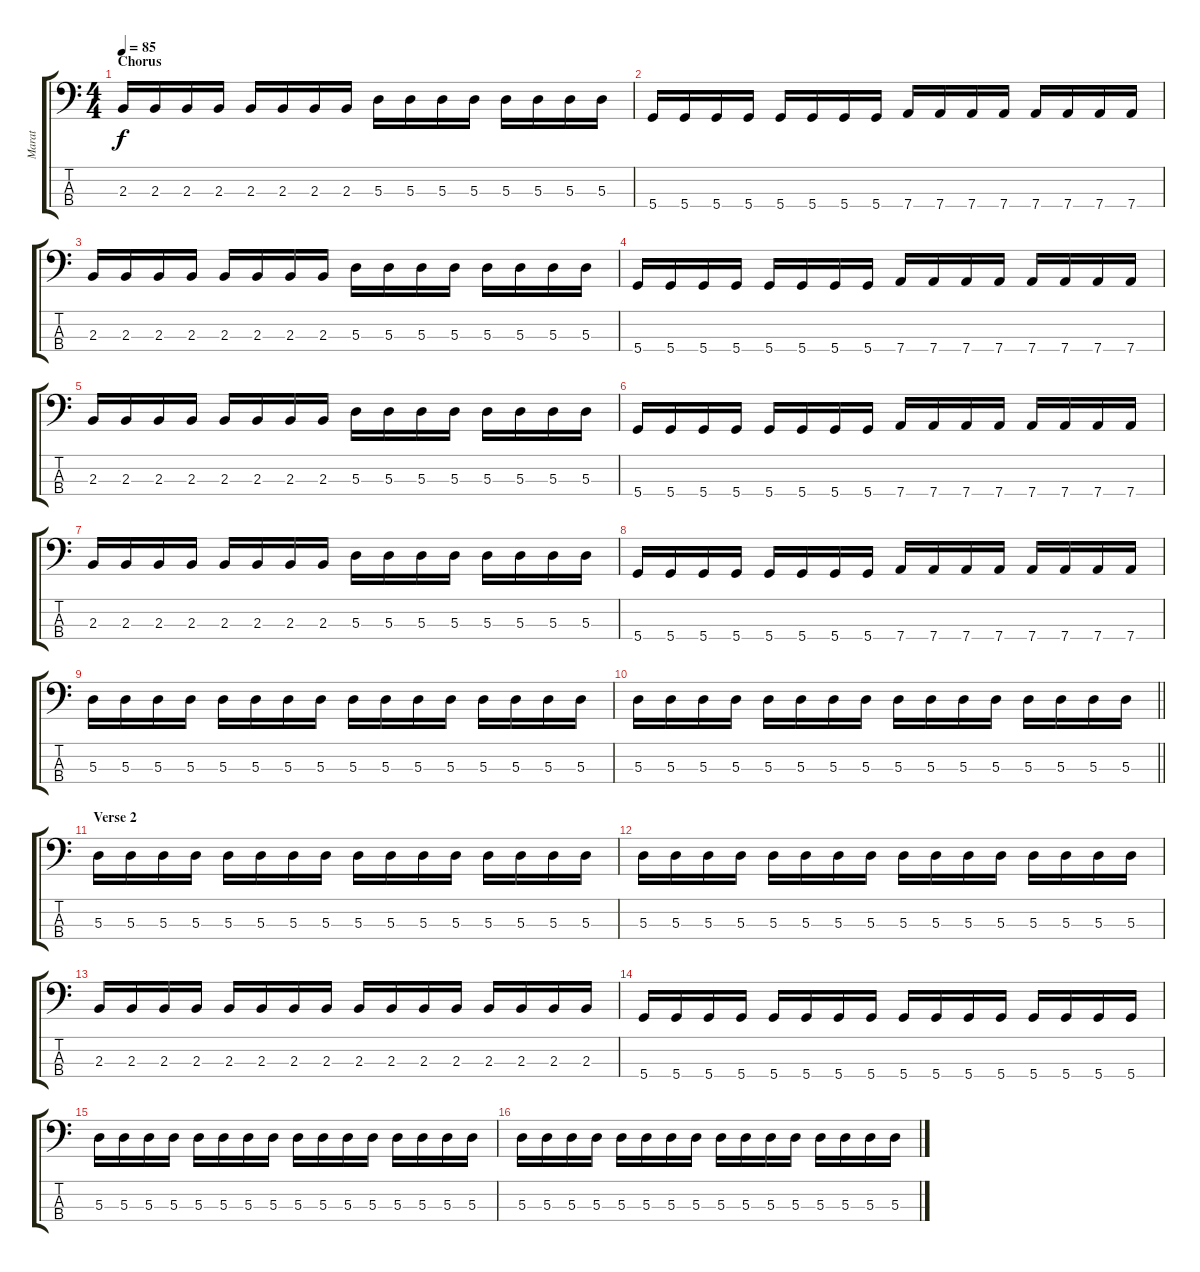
\track ("Marat" "Marat") {instrument electricbassfinger}
\staff {score tabs}
\tuning (G2 D2 A1 D1) {hide}
\ts (4 4)
\section ("" "Chorus")
\tempo 85
\clef f4
\ks c
2.3.16{dy f} 2.3.16 2.3.16 2.3.16 2.3.16 2.3.16 2.3.16 2.3.16 5.3.16 5.3.16 5.3.16 5.3.16 5.3.16 5.3.16 5.3.16 5.3.16 |
5.4.16 5.4.16 5.4.16 5.4.16 5.4.16 5.4.16 5.4.16 5.4.16 7.4.16 7.4.16 7.4.16 7.4.16 7.4.16 7.4.16 7.4.16 7.4.16 |
2.3.16 2.3.16 2.3.16 2.3.16 2.3.16 2.3.16 2.3.16 2.3.16 5.3.16 5.3.16 5.3.16 5.3.16 5.3.16 5.3.16 5.3.16 5.3.16 |
5.4.16 5.4.16 5.4.16 5.4.16 5.4.16 5.4.16 5.4.16 5.4.16 7.4.16 7.4.16 7.4.16 7.4.16 7.4.16 7.4.16 7.4.16 7.4.16 |
2.3.16 2.3.16 2.3.16 2.3.16 2.3.16 2.3.16 2.3.16 2.3.16 5.3.16 5.3.16 5.3.16 5.3.16 5.3.16 5.3.16 5.3.16 5.3.16 |
5.4.16 5.4.16 5.4.16 5.4.16 5.4.16 5.4.16 5.4.16 5.4.16 7.4.16 7.4.16 7.4.16 7.4.16 7.4.16 7.4.16 7.4.16 7.4.16 |
2.3.16 2.3.16 2.3.16 2.3.16 2.3.16 2.3.16 2.3.16 2.3.16 5.3.16 5.3.16 5.3.16 5.3.16 5.3.16 5.3.16 5.3.16 5.3.16 |
5.4.16 5.4.16 5.4.16 5.4.16 5.4.16 5.4.16 5.4.16 5.4.16 7.4.16 7.4.16 7.4.16 7.4.16 7.4.16 7.4.16 7.4.16 7.4.16 |
5.3.16 5.3.16 5.3.16 5.3.16 5.3.16 5.3.16 5.3.16 5.3.16 5.3.16 5.3.16 5.3.16 5.3.16 5.3.16 5.3.16 5.3.16 5.3.16 |
\barLineRight lightlight
5.3.16 5.3.16 5.3.16 5.3.16 5.3.16 5.3.16 5.3.16 5.3.16 5.3.16 5.3.16 5.3.16 5.3.16 5.3.16 5.3.16 5.3.16 5.3.16 |
\section ("" "Verse 2")
5.3.16 5.3.16 5.3.16 5.3.16 5.3.16 5.3.16 5.3.16 5.3.16 5.3.16 5.3.16 5.3.16 5.3.16 5.3.16 5.3.16 5.3.16 5.3.16 |
5.3.16 5.3.16 5.3.16 5.3.16 5.3.16 5.3.16 5.3.16 5.3.16 5.3.16 5.3.16 5.3.16 5.3.16 5.3.16 5.3.16 5.3.16 5.3.16 |
2.3.16 2.3.16 2.3.16 2.3.16 2.3.16 2.3.16 2.3.16 2.3.16 2.3.16 2.3.16 2.3.16 2.3.16 2.3.16 2.3.16 2.3.16 2.3.16 |
5.4.16 5.4.16 5.4.16 5.4.16 5.4.16 5.4.16 5.4.16 5.4.16 5.4.16 5.4.16 5.4.16 5.4.16 5.4.16 5.4.16 5.4.16 5.4.16 |
5.3.16 5.3.16 5.3.16 5.3.16 5.3.16 5.3.16 5.3.16 5.3.16 5.3.16 5.3.16 5.3.16 5.3.16 5.3.16 5.3.16 5.3.16 5.3.16 |
5.3.16 5.3.16 5.3.16 5.3.16 5.3.16 5.3.16 5.3.16 5.3.16 5.3.16 5.3.16 5.3.16 5.3.16 5.3.16 5.3.16 5.3.16 5.3.16
